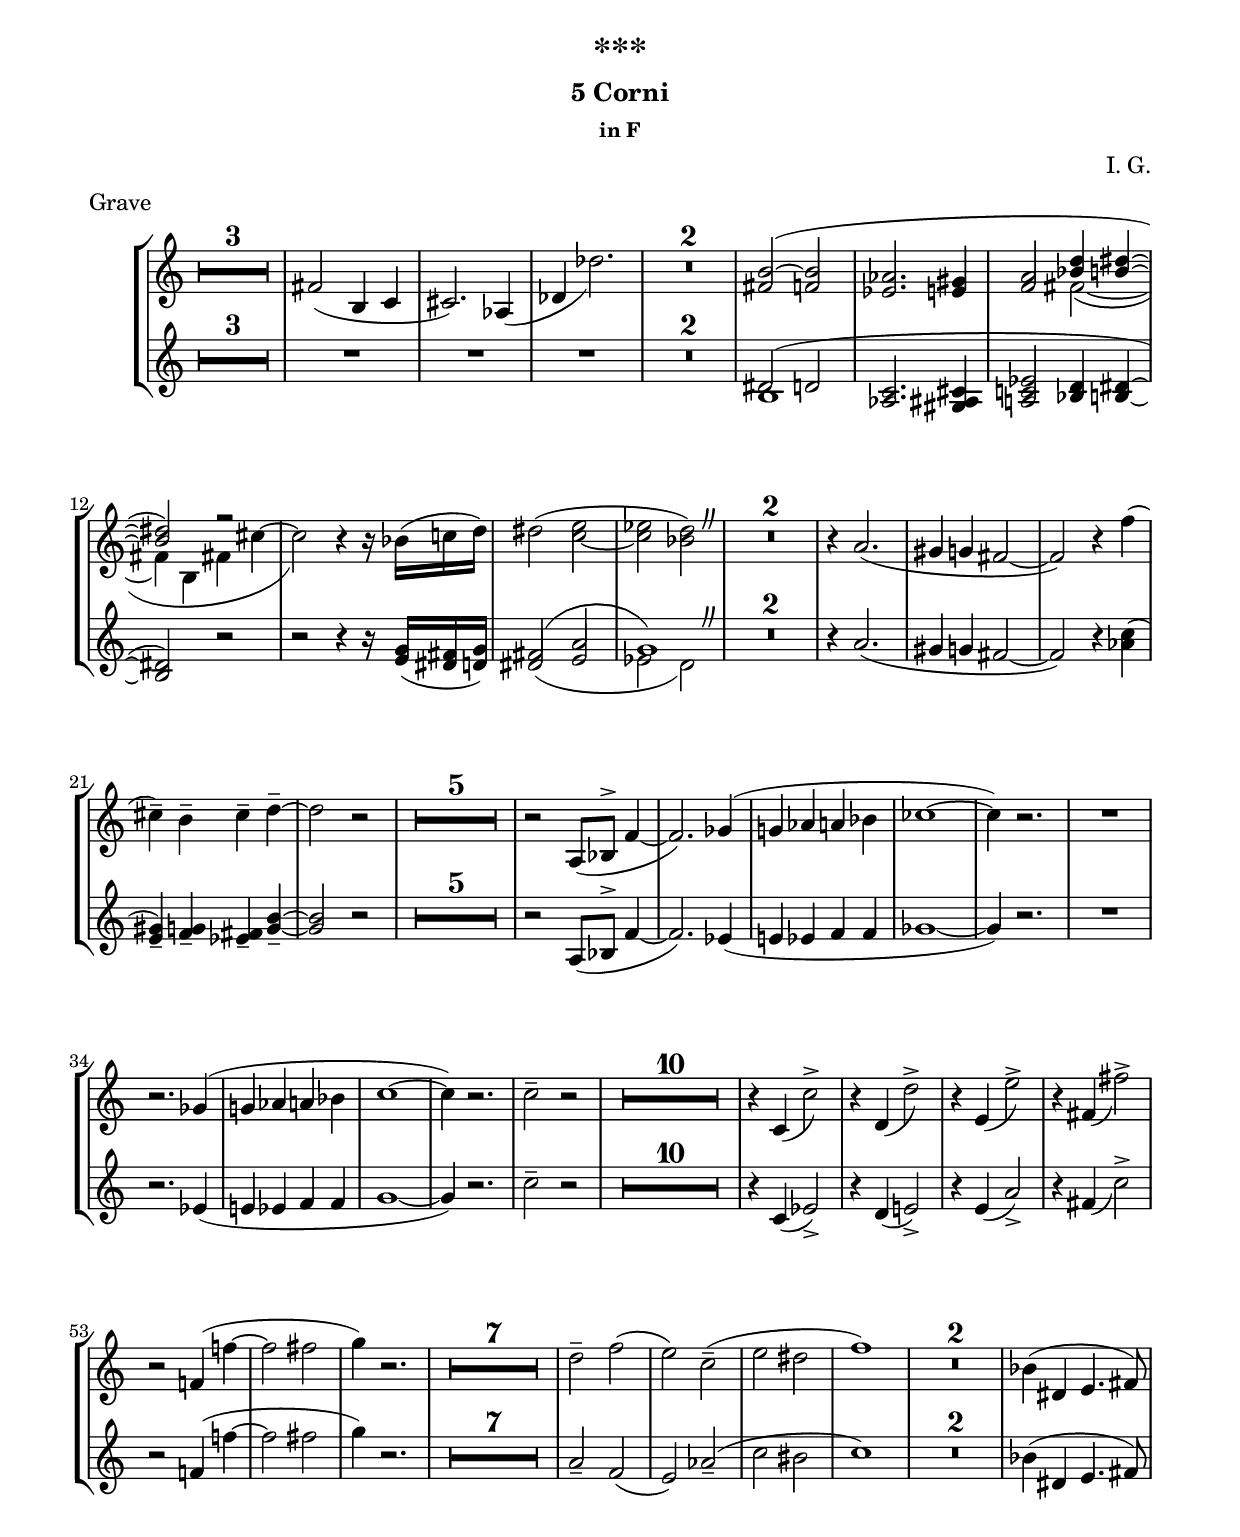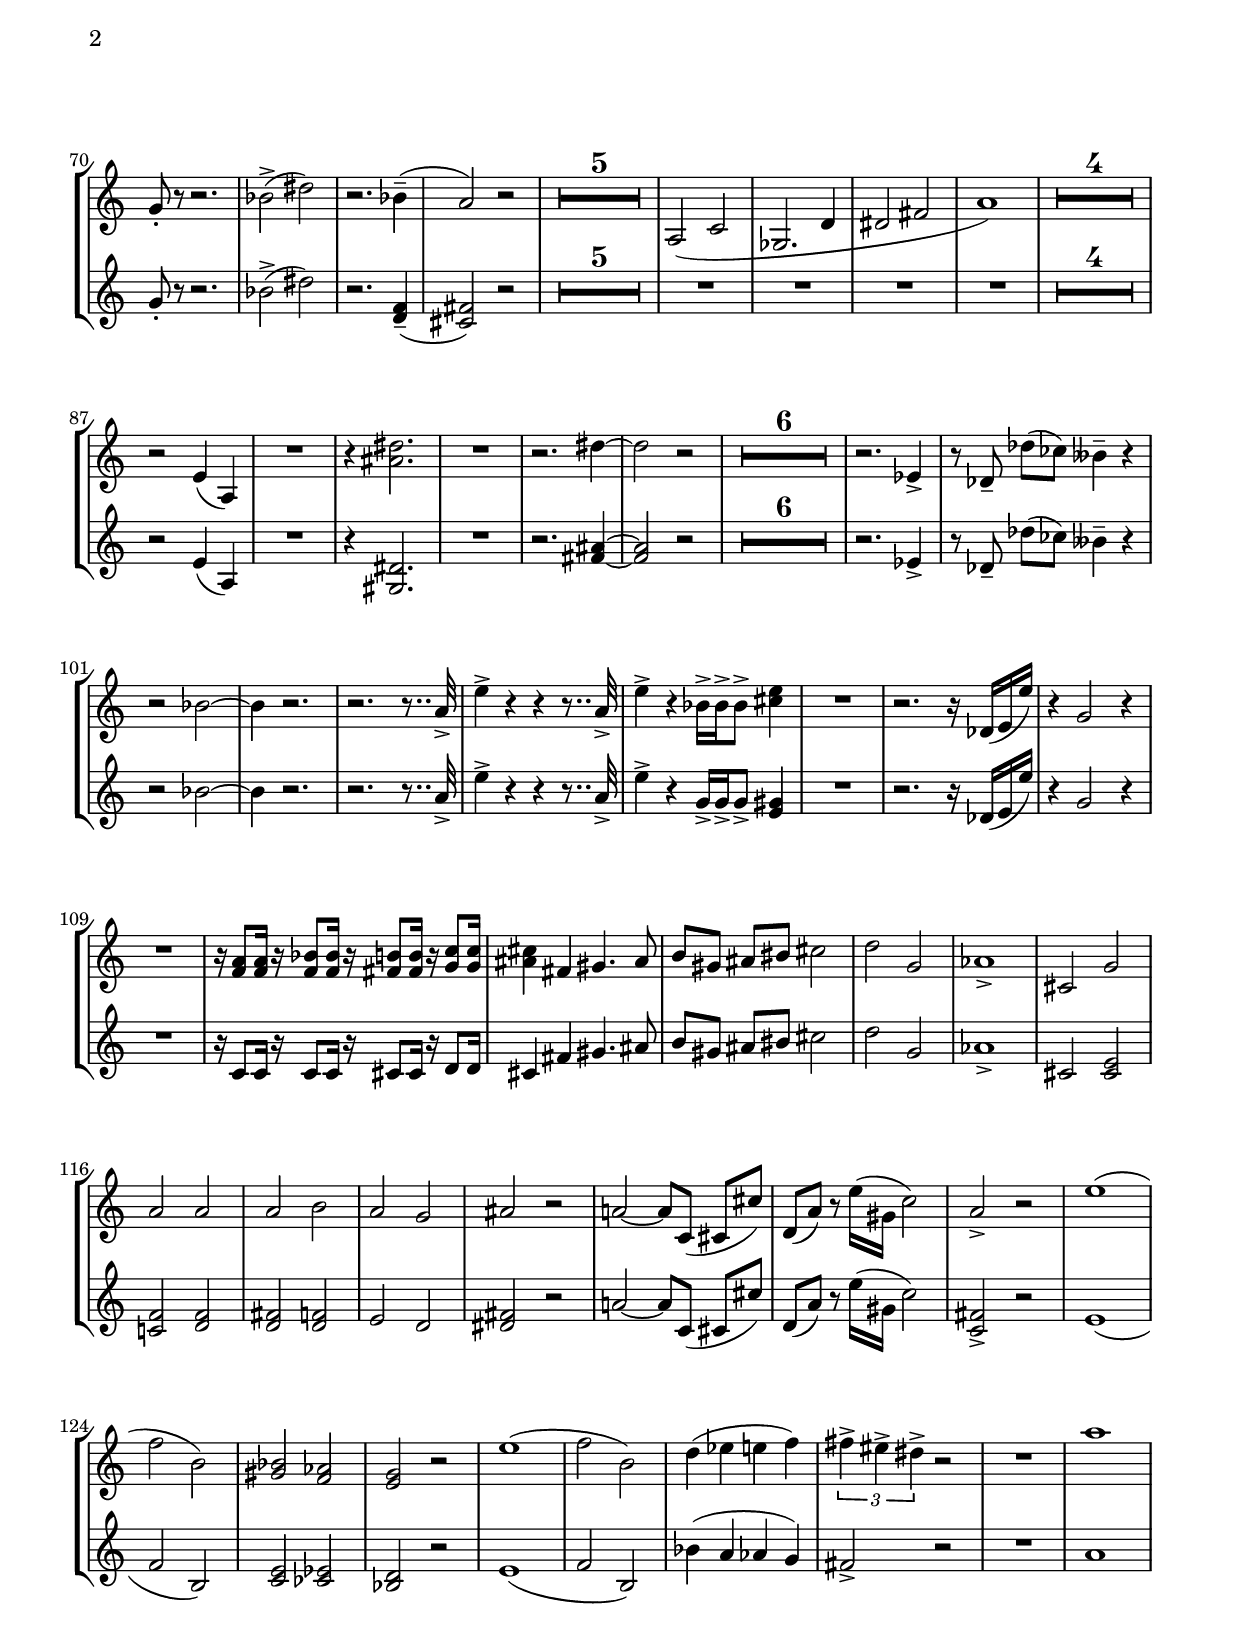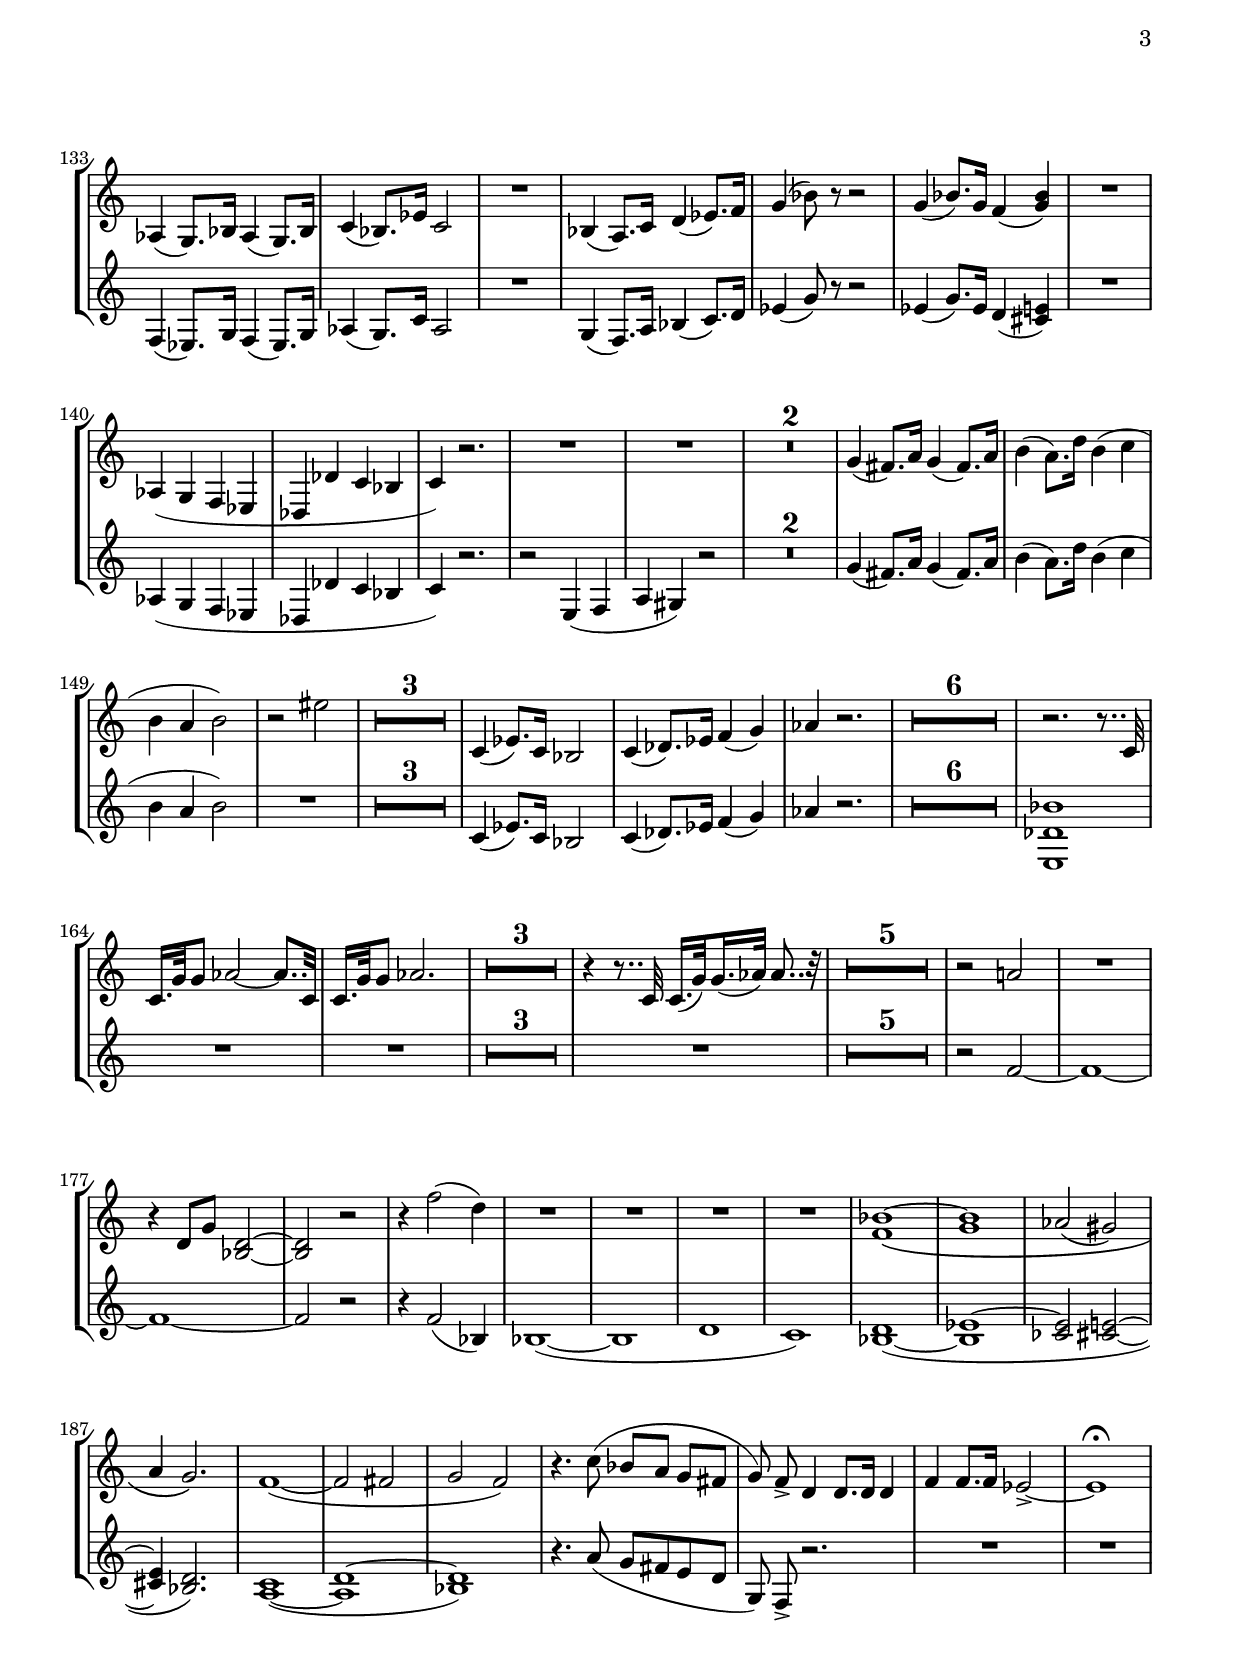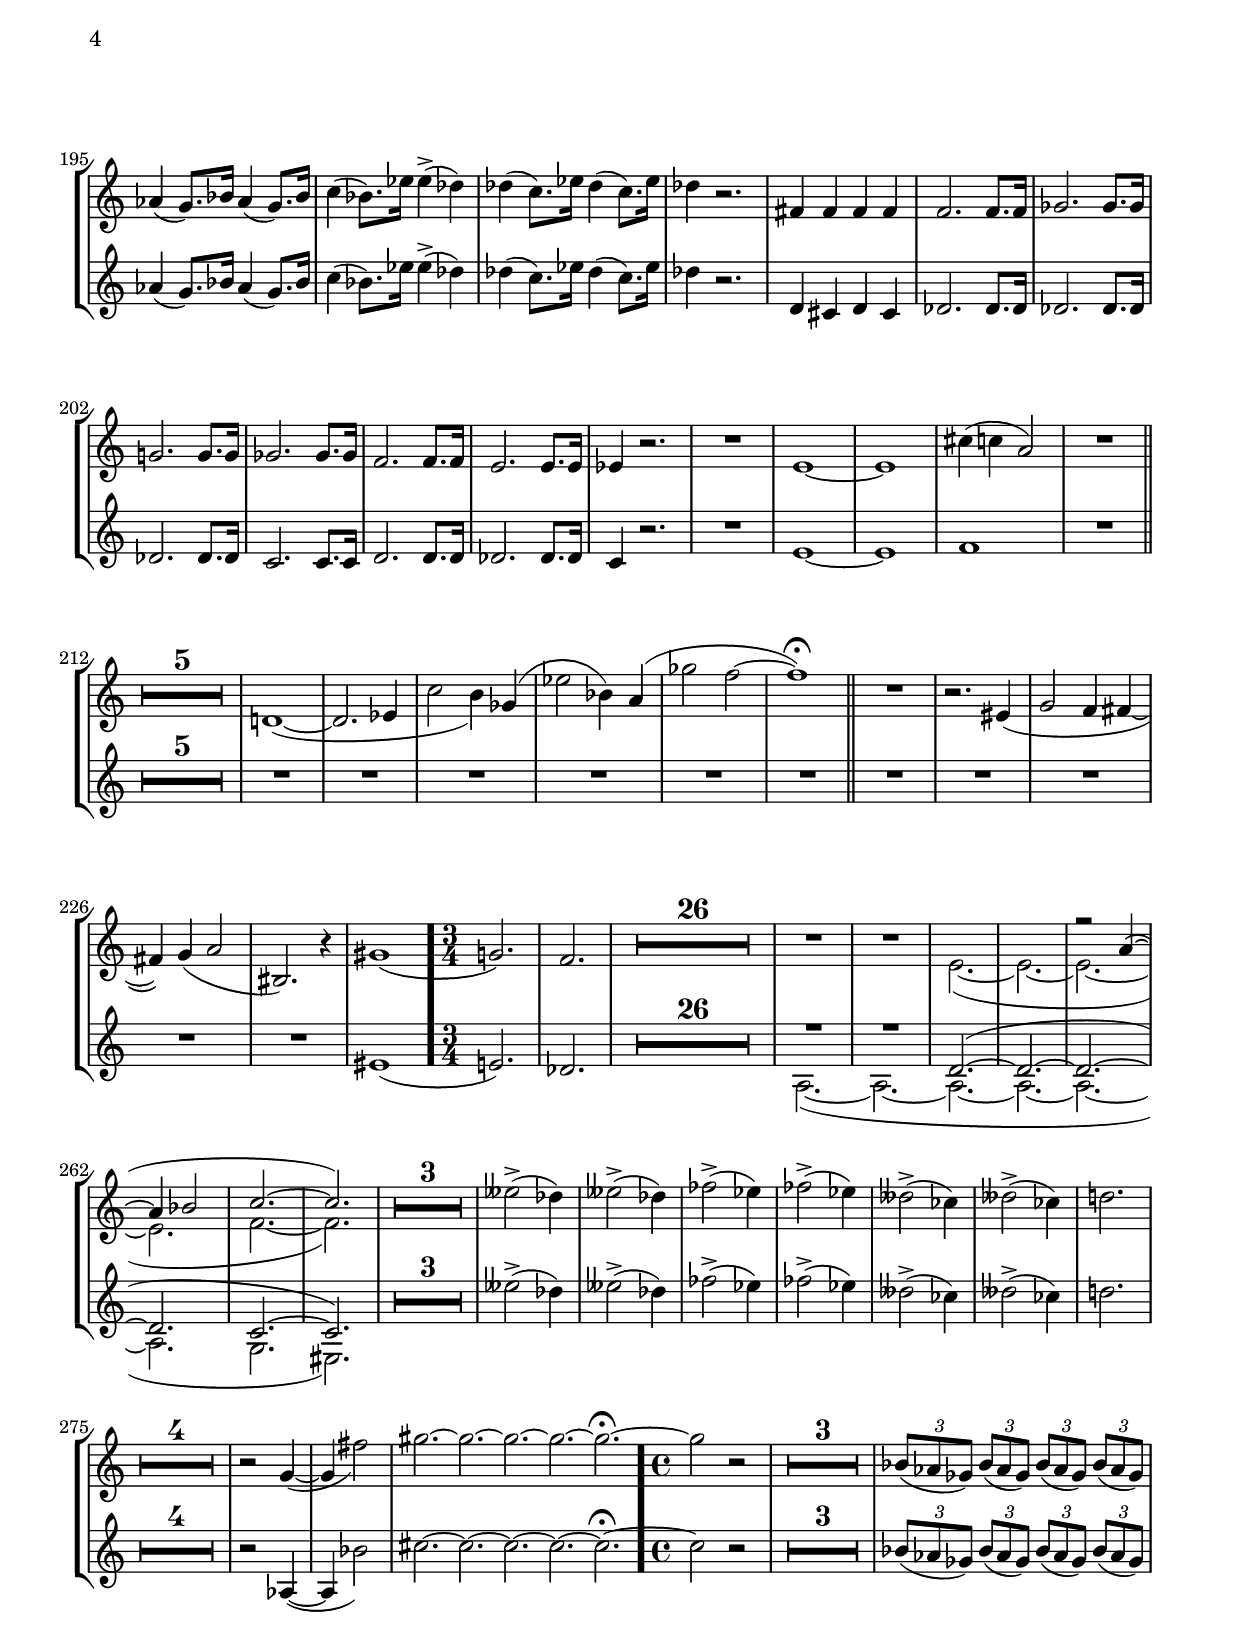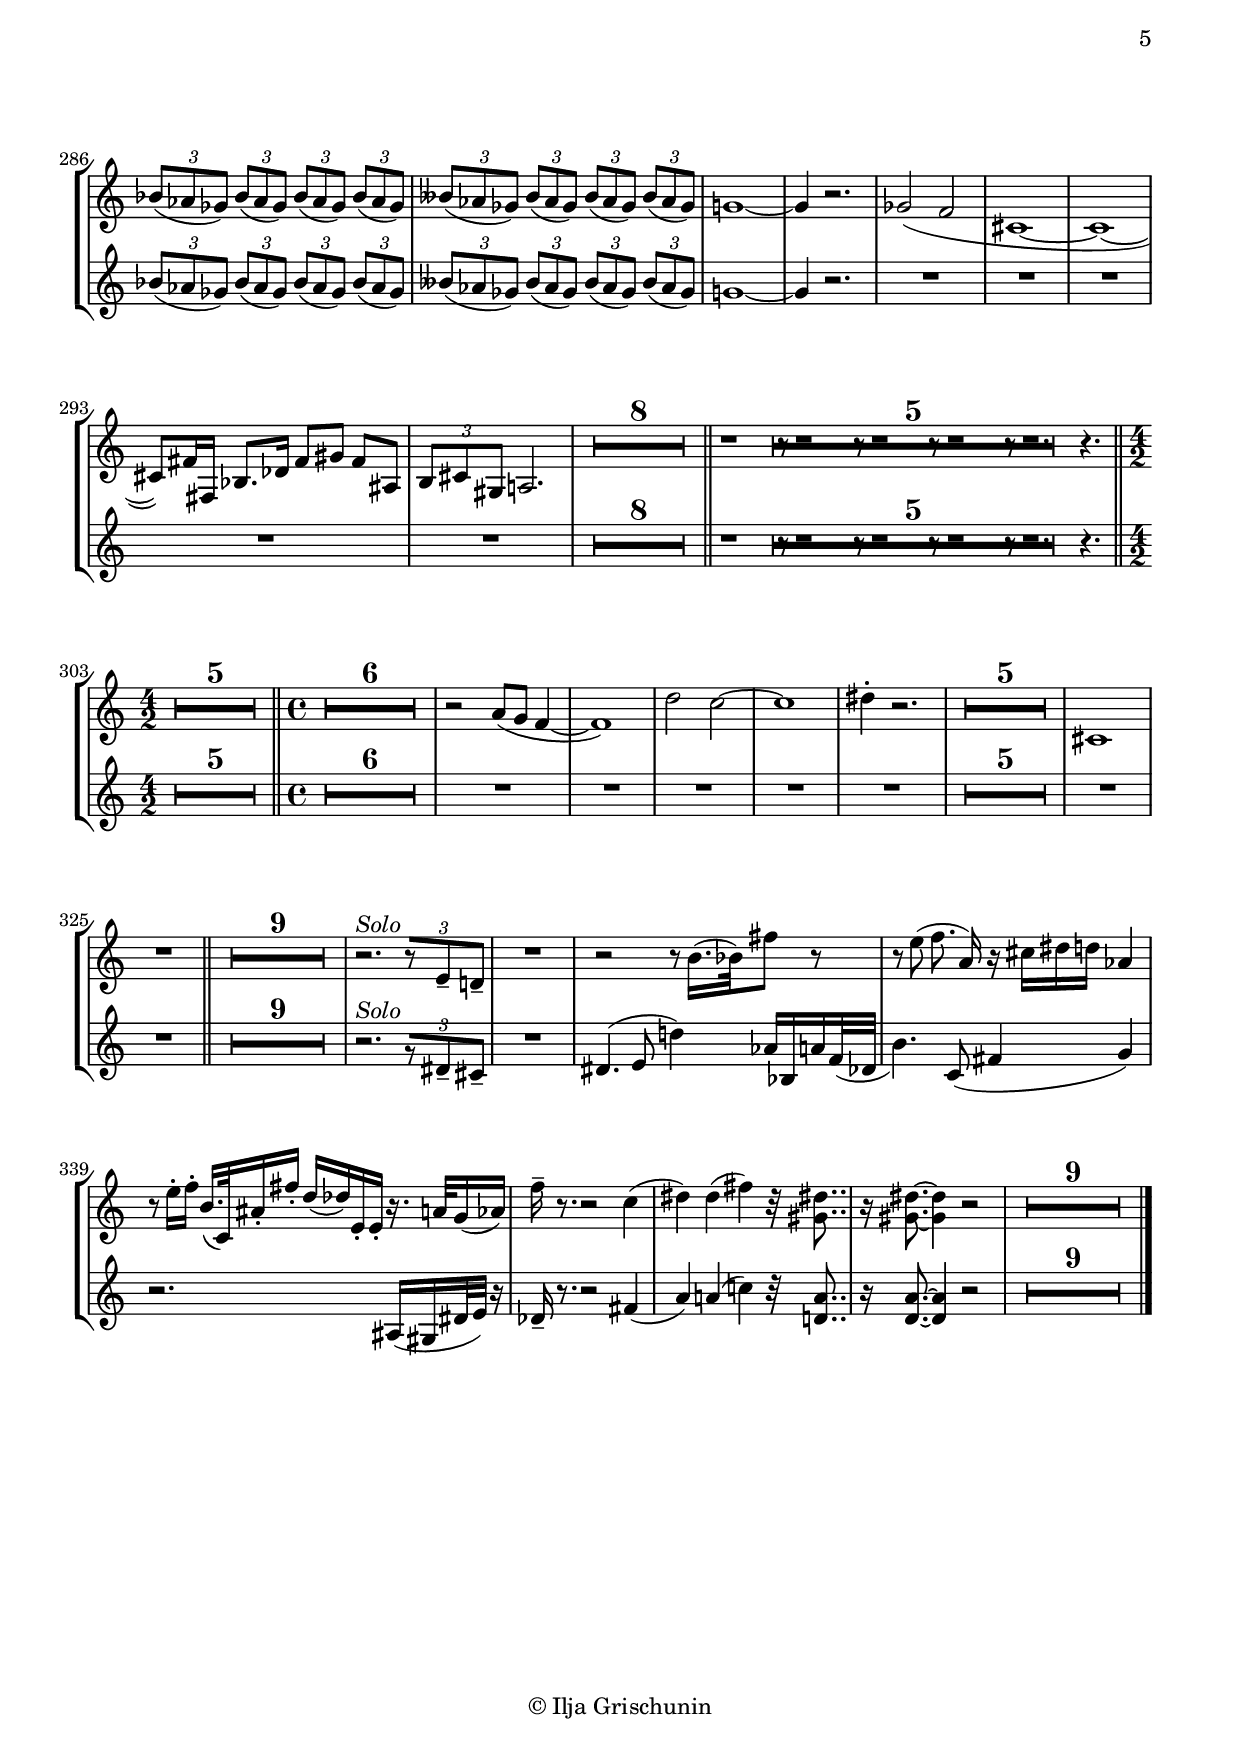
\version "2.19.15"
%\version "2.19.11"

\language "deutsch"

\header {
  title = "***"
  meter = "Grave"
  subtitle = "5 Corni"
  subsubtitle = "in F"
  composer = "I. G."
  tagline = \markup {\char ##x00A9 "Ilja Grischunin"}
}

\paper {
  #(set-paper-size "a4")
  top-system-spacing.basic-distance = #25
  top-markup-spacing.basic-distance = #8
  markup-system-spacing.basic-distance = #15
  system-system-spacing.basic-distance = #20
  last-bottom-spacing.basic-distance = #25
  left-margin = 15
  right-margin = 15
  %two-sided = ##t
  %inner-margin = 25
  %outer-margin = 15
}

\layout {
  indent = 10
  \context {
    \Score
    %\remove "Bar_number_engraver"
  }
}
\version "2.19.15"
%\version "2.18.0"

\language "deutsch"

cornoOneMusic = \relative {
  \overrideTimeSignatureSettings 4/4 1/4 #'(1 1 1 1) #'()
  \time #'(2 2 2 2) 4/4
  \override MultiMeasureRest #'expand-limit = #2
  \set Score.skipBars = ##t
  \override Staff.TimeSignature #'stencil = ##f
  \override BreathingSign.text = \markup {
    \musicglyph #"scripts.caesura.curved"
  }
  \set baseMoment = #(ly:make-moment 1 8)
  R1*3 h2( e,4 f fis2.) des4_( ges ges'2.) R1*2
  <<
    {
      <h, e>2~(<b e><as des>2.<a cis>4<b d>2<es g>4<e gis>~ q2) r2 s2
    }
    \\
    {
      s1*2 s2 \once\override Slur.positions = #'(1 . -2.5) h2~( h4 e, h' fis'^~ fis2)
    }
  >>
  r4 r16 es( f! g) gis2(<f~ a><f as><es g>)\breathe
  R1*2 r4 d2.( cis4 c h2~ h) r4 b'(
  fis--) e-- fis-- g--~ g2 r R1*5 r2 d,8( es^> b'4~ b2.) ces4( c! des d es fes1~
  fes4) r2. R1 r2. ces4( c! des d es f1~ f4) r2. f2-- r R1*10 r4 f,4_( f'2->)
  r4 g,_( g'2->) r4 a,_( a'2->) r4 h,_( h'2->) r b,!4( b'!~ b2 h c4) r2. R1*7
  g2-- b( a) f--( a gis b1) R1*2 es,4( gis, a4. h8 ) c-. r r2.
  es2->( gis) r2. es4--( d2) r R1*5 d,2( f ces2. g'4 gis2 h d1) R1*4
  r2 a4( d,) R1 r4 <dis' gis>2. R1 r2. gis4~ gis2 r R1*6 r2. as,4->
  r8 ges--\noBeam ges'( fes) eses4-- r r2 es~ es4 r2. r r8.. d32-> a'4-> r r r8.. d,32->
  a'4-> r es16-> es-> es8-> <fis a>4 R1 r2. r16 ges,( a a') r4 c,2 r4 R1
  r16 <b d>8 q16 r <b es>8 q16 r <h e>8 q16 r <c f>8 q16
  <dis fis>4 h cis4. dis8 e cis dis[ eis] fis2
  g c, des1-> fis,2 c' d d d e d c dis r d!~ d8[ f,]( fis fis')
  g,( d') r a'16( cis, f2) d-> r
  a'1( b2 e,)<cis es><b des><a c> r a'1( b2 e,) g4( as a b)
  \times 2/3 {h4-> ais-> gis->} r2 R1 d'1
  des,,4( c8.) es16 des4( c8.) es16 f4( es8.) as16 f2 R1
  es4( d8.) f16 g4( as8.) b16 c4( es8) r r2
  c4( es8.) c16 b4(<c es>) R1 des,4( c b as ges ges' f es f) r2. R1*4
  c'4( h8.) d16 c4( h8.) d16 e4( d8.) g16 e4( f e d e2) r ais
  R1*3 f,4( as8.) f16 es2 f4( ges8.) as16 b4( c) des r2. R1*6
  r2. r8.. f,32 f16. c'32 c8 des2~ des8.. f,32 f16. c'32 c8 des2. R1*3
  \set subdivideBeams = ##t
  r4 r8.. f,32 f16.( c'32) c16.( des32) des8.. r32 R1*5
  r2 d! R1 r4 g,8 c <es, g>2~ q r r4 b''2( g4) R1*4 <b, es~>1\(<c es> des2( cis) d4 c2.\)
  b1~( b2 h c b) r4. f'8( es d c h c)\noBeam b-> g4 g8. g16 g4
  b b8. b16 as2->~ as1\fermata
  des4( c8.) es16 des4( c8.) es16 f4( es8.) as16 as4->( ges)
  ges( f8.) as16 ges4( f8.) as16 ges4 r2. h,4 h h h
  b2. b8. b16 ces2. ces8. ces16 c!2. c8. c16 ces2. ces8. ces16
  b2. b8. b16 a2. a8. a16 as4 r2. R1 a1~ a fis'4( f d2) R1
  \bar "||"
  R1*5
  g,!1~_( g2. as4 f'2 e4) ces( as'2 es4) d( ces'2 b~ b1)\fermata
  \bar "||"
  R1 r2. ais,4( c2 b4 h~ h) c( d2 eis,2.) r4 cis'1(
  \bar "."
  \revert Staff.TimeSignature.stencil
  \time 3/4
  c!2.) b
  R2.*28
  <<
    {
      s2.*2 r2 d4~( d es2 f2.~ f)
    }
    \\
    {
      a,2.(~ a~ a~ a b~ b)
    }
  >>
  R2.*3
  \repeat unfold 2 {ases'2(-> ges4)}
  \repeat unfold 2 {heses2(-> as4)}
  \repeat unfold 2 {geses2(-> fes4)} g!2. R2.*4
  r2 c,4~_( c h'!2)
  \cadenzaOn
  cis2.~ cis~ cis~ cis~ cis~\fermata
  \cadenzaOff
  \bar "."
  \time 4/4
  cis2 r R1*3 \repeat unfold 8 {
    \times 2/3 {es,8[( des ces])}
  }
  \repeat unfold 4 {
    \times 2/3 {eses8[( des ces])}
  }
  c!1~ c4 r2. ces2( b fis1~ fis~
  fis8)[ h16 h,] es8.[ ges16] h8 cis h[ dis,]
  \times 2/3 {e8 fis cis} d!2.
   R1*8
  \bar "||"
  \cadenzaOn
  r1 r8 \bar ""
  r1 r8 \bar ""
  r1 r8 \bar ""
  r1 r8 \bar ""
  r1. r4.
  \cadenzaOff
  \bar "||"
  \time 4/2
  R1*10
  \bar "||"
  \time 4/4
  R1*6
  r2 d'8( c b4~ b1) g'2 f~ f1 gis4-. r2.
  R1*5 fis,1
  R1 \bar "||"
  R1*9
  \override TupletBracket.bracket-visibility = ##f
  r2.^\markup {\italic Solo} \times 2/3 {r8[ a-- g!--]} R1
  r2 r8 e'16.( es32) h'8 r 
  r a( b8. d,16) r fis gis g des4
  \set subdivideBeams = ##f
  r8 a'16-. b-. e,16.[( f,32) dis'16-. h'!]-.
  g( ges) a,-. a-. r16. d32 c16( des) b'16-- r8. r2 f4(
  gis) gis( h!) r32 <cis, gis'!>8.. r16 q8.~ <cis gis'>4 r2
  R1*9
  \bar "|."
}

\version "2.19.15"
%\version "2.18.0"

\language "deutsch"

cornoTwoMusic = \relative {
  \overrideTimeSignatureSettings 4/4 1/4 #'(1 1 1 1) #'()
  \time #'(2 2 2 2) 4/4
  \override MultiMeasureRest #'expand-limit = #2
  %\clef bass
  \set Score.skipBars = ##t
  \override Staff.TimeSignature #'stencil = ##f
  \override BreathingSign.text = \markup {
    \musicglyph #"scripts.caesura.curved"
  }
  R1*8
  <<
    {
      gis2( g <des f>2.<cis dis fis>4<d! f! as>2<es g>4
      \override TieColumn.tie-configuration =
      #'((-4.0 . 1) (-8.0 . -1))
      <e gis>~ q2)
    }
    \\
    {
      e1 s1*2 s2
    }
  >>
  r2 r2 r4 r16<a c>(<gis h><g c>)
  <<
    {
      \once\override Slur.positions = #'(1 . 1)
      h2( d c1)
    }
    \\
    {
      \stemUp
      \once\override Slur.positions = #'(1 . 1)
      gis2( a \stemDown as g)
    }
  >>
  \breathe
  R1*2 r4 d'2.( cis4 c h2~ h) r4 <des f>4(<a cis>--)<b c>--<as h>--<c e>--~
  q2 r R1*5 r2 d,8( es^> b'4~ b2.) as4( a! as b b ces1~
  ces4) r2. R1 r2. as4( a! as b b c1~ c4) r2. f2-- r R1*10 r4 f,4( as2->)
  r4 g( a!2->) r4 a( d2->) r4 h_( f'2->) r b,!4( b'!~ b2 h c4) r2. R1*7
  d,2-- b( a) des--( f eis f1) R1*2 es4( gis, a4. h8 ) c-. r r2. es2->( gis)
  r2. <g, b>4--(<fis h>2) r R1*13 r2 a4( d,) R1 r4 <cis gis'>2. R1
  r2. <h' dis>4~ q2 r R1*6 r2. as4-> r8 ges--\noBeam ges'( fes) eses4-- r
  r2 es~ es4 r2. r r8.. d32-> a'4-> r r r8.. d,32-> a'4-> r c,16-> c-> c8-> <a cis>4
  R1 r2. r16 ges( a a') r4 c,2 r4 R1
  r16 f,8 f16 r f8 f16 r fis8 fis16 r g8 g16
  fis4 h cis4. dis8 e cis dis[ eis] fis2
  g c, des1-> fis,2<fis a><f! b><g b><g h><g b> a g <gis h> r d'!~ d8[ f,]( fis fis')
  g,( d') r a'16( cis, f2) <f, h>-> r a1( b2 e,)<f a><fes as>
  <es g> r a1( b2 e,) es'4( d des c) h2-> r R1 d1
  b,4( as8.) c16 b4( as8.) c16 des4( c8.) f16 des2 R1
  c4( b8.) d16 es4( f8.) g16 as4( c8) r r2 as4( c8.) as16 g4( <fis a>) R1
  des4( c b as ges ges' f es f) r2. r2 a,4( b d cis) r2 R1*2
  c'4( h8.) d16 c4( h8.) d16 e4( d8.) g16 e4( f e d e2)
  R1*4 f,4( as8.) f16 es2 f4( ges8.) as16 b4( c) des r2. R1*6
  <a, ges' es'>1 R1*11 r2 b'~ b1~ b~ b2 r r4 b2( es,4) es1(~ es g f)
  <es~ g>(<es as^~><fes as>2<fis a>~ q4 <es g>2.)<d~ f>1(<d g^~><es g>)
  r4. d'8( c h a g c,)\noBeam b-> r2. R1*2
  des'4( c8.) es16 des4( c8.) es16 f4( es8.) as16 as4->( ges)
  ges( f8.) as16 ges4( f8.) as16 ges4 r2. g,4 fis g fis
  \repeat unfold 3 {ges2. ges8. ges16} f2. f8. f16
  g2. g8. g16 ges2. ges8. ges16 f4 r2. R1 a1~ a b R1
  \bar "||"
  R1*11
  \bar "||"
  R1*5 ais1(
  \bar "."
  \revert Staff.TimeSignature.stencil
  \time 3/4
  a!2.) ges
  R2.*26
  <<
    {
      R2.*2 g2.~( g~ g~ g f~ f)
    }
    \\
    {
      d2.(~ d~ d~ d~ d~ d c ais)
    }
  >>
  R2.*3
  \repeat unfold 2 {ases''2(-> ges4)}
  \repeat unfold 2 {heses2(-> as4)}
  \repeat unfold 2 {geses2(-> fes4)} g!2. R2.*4
  r2 des,4~_( des es'2)
  \cadenzaOn
  fis2.~ fis~ fis~ fis~ fis~\fermata
  \cadenzaOff
  \bar "."
  \time 4/4
  fis2 r R1*3 \repeat unfold 8 {
    \times 2/3 {es8[( des ces])}
  }
  \repeat unfold 4 {
    \times 2/3 {eses8[( des ces])}
  }
  c!1~ c4 r2. R1*5
   R1*8
  \bar "||"
  \cadenzaOn
  r1 r8 \bar ""
  r1 r8 \bar ""
  r1 r8 \bar ""
  r1 r8 \bar ""
  r1. r4.
  \cadenzaOff
  \bar "||"
  \time 4/2
  R1*10
  \bar "||"
  \time 4/4
  R1*18
  \bar "||"
  R1*9
  \override TupletBracket.bracket-visibility = ##f
  r2.^\markup {\italic Solo} \times 2/3 {r8[ gis-- fis--]} R1
  gis4.( a8 g'!4) des16 es, d' b32_( ges e'4.) f,8( h!4 c)
  r2. dis,16( cis gis'32 a) r16 ges-- r8. r2 h!4(
  d) d!( f!) r32 <g,! d'>8.. r16 q8.~ <g d'>4 r2
  R1*9
  \bar "|."
}

\score {
  \new StaffGroup = "GrandStaff_corni" 
  <<
    \new Staff = "Staff_hornI" {
      \transpose f c'
      \cornoOneMusic
    }
    \new Staff = "Staff_horn2" {
      \transpose f c'
      \cornoTwoMusic
    }
  >>
}